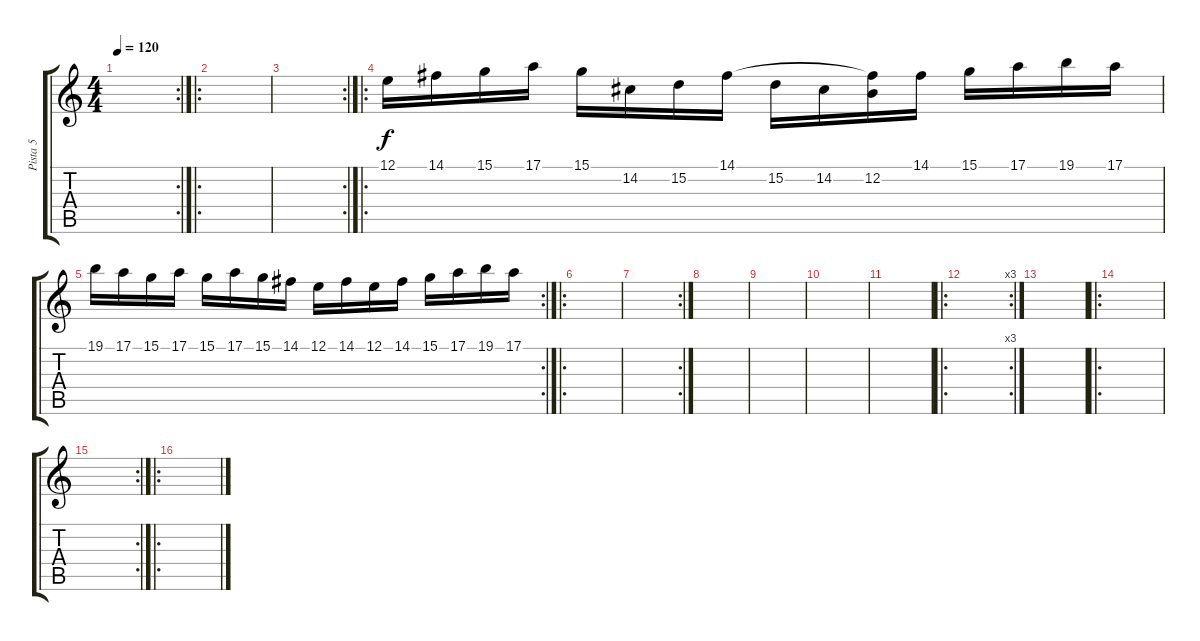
\track ("Pista 5" "Pista 5") {instrument acousticgrandpiano}
\staff {score tabs}
\tuning (E4 B3 G3 D3 A2 E2) {hide}
\rc 2
\ts (4 4)
\tempo 120
\clef g2
\ks c
|
\ro
|
\rc 2
|
\ro
12.1.16 14.1.16 15.1.16 17.1.16 15.1.16 14.2.16 15.2.16 14.1.16 15.2.16 14.2.16 (14.1{t} 12.2).16 14.1.16 15.1.16 17.1.16 19.1.16 17.1.16 |
\rc 2
19.1.16 17.1.16 15.1.16 17.1.16 15.1.16 17.1.16 15.1.16 14.1.16 12.1.16 14.1.16 12.1.16 14.1.16 15.1.16 17.1.16 19.1.16 17.1.16 |
\ro
|
\rc 2
|
|
|
|
|
\ro
\rc 3
|
|
\ro
|
\rc 2
|
\ro
